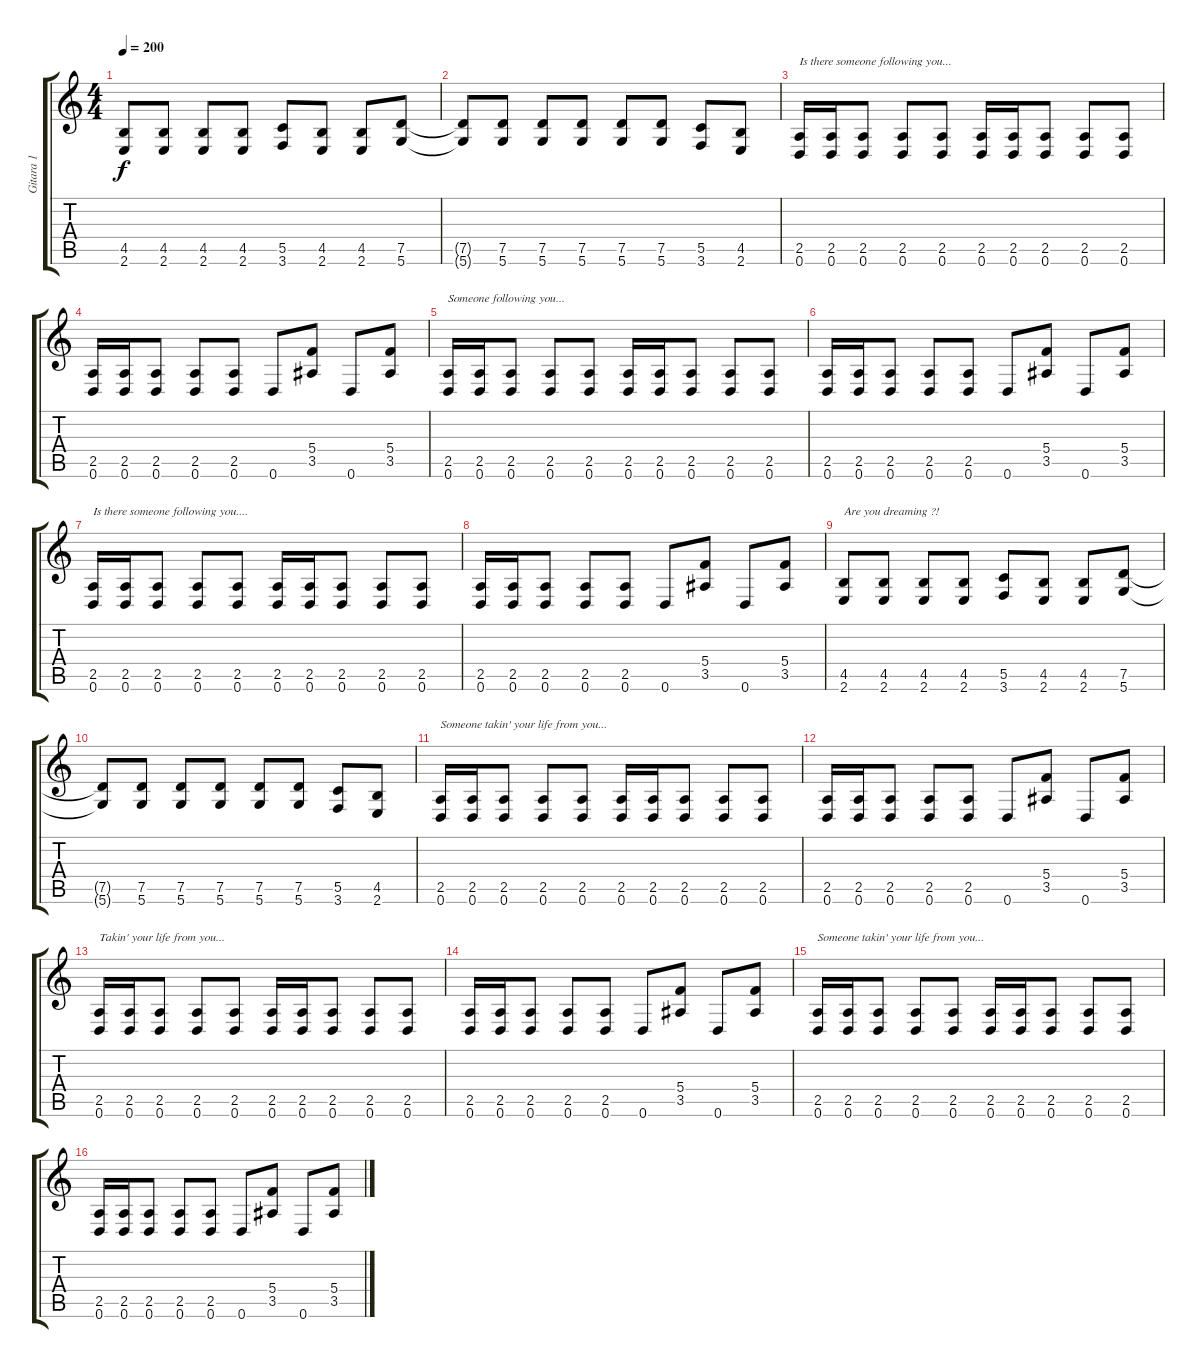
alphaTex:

\track ("Gitara 1" "Gitara 1") {instrument distortionguitar}
\staff {score tabs}
\tuning (D4 A3 F3 C3 G2 D2) {hide}
\ts (4 4)
\tempo 200
\clef g2
\ks c
(4.5 2.6).8{dy f} (4.5 2.6).8 (4.5 2.6).8 (4.5 2.6).8 (5.5 3.6).8 (4.5 2.6).8 (4.5 2.6).8 (7.5 5.6).8 |
(7.5{t} 5.6{t}).8 (7.5 5.6).8 (7.5 5.6).8 (7.5 5.6).8 (7.5 5.6).8 (7.5 5.6).8 (5.5 3.6).8 (4.5 2.6).8 |
(2.5 0.6).16{txt "Is there someone following you..."} (2.5 0.6).16 (2.5 0.6).8 (2.5 0.6).8 (2.5 0.6).8 (2.5 0.6).16 (2.5 0.6).16 (2.5 0.6).8 (2.5 0.6).8 (2.5 0.6).8 |
(2.5 0.6).16 (2.5 0.6).16 (2.5 0.6).8 (2.5 0.6).8 (2.5 0.6).8 0.6.8 (5.4 3.5).8 0.6.8 (5.4 3.5).8 |
(2.5 0.6).16{txt "Someone following you..."} (2.5 0.6).16 (2.5 0.6).8 (2.5 0.6).8 (2.5 0.6).8 (2.5 0.6).16 (2.5 0.6).16 (2.5 0.6).8 (2.5 0.6).8 (2.5 0.6).8 |
(2.5 0.6).16 (2.5 0.6).16 (2.5 0.6).8 (2.5 0.6).8 (2.5 0.6).8 0.6.8 (5.4 3.5).8 0.6.8 (5.4 3.5).8 |
(2.5 0.6).16{txt "Is there someone following you...."} (2.5 0.6).16 (2.5 0.6).8 (2.5 0.6).8 (2.5 0.6).8 (2.5 0.6).16 (2.5 0.6).16 (2.5 0.6).8 (2.5 0.6).8 (2.5 0.6).8 |
(2.5 0.6).16 (2.5 0.6).16 (2.5 0.6).8 (2.5 0.6).8 (2.5 0.6).8 0.6.8 (5.4 3.5).8 0.6.8 (5.4 3.5).8 |
(4.5 2.6).8{txt "Are you dreaming ?!"} (4.5 2.6).8 (4.5 2.6).8 (4.5 2.6).8 (5.5 3.6).8 (4.5 2.6).8 (4.5 2.6).8 (7.5 5.6).8 |
(7.5{t} 5.6{t}).8 (7.5 5.6).8 (7.5 5.6).8 (7.5 5.6).8 (7.5 5.6).8 (7.5 5.6).8 (5.5 3.6).8 (4.5 2.6).8 |
(2.5 0.6).16{txt "Someone takin' your life from you..."} (2.5 0.6).16 (2.5 0.6).8 (2.5 0.6).8 (2.5 0.6).8 (2.5 0.6).16 (2.5 0.6).16 (2.5 0.6).8 (2.5 0.6).8 (2.5 0.6).8 |
(2.5 0.6).16 (2.5 0.6).16 (2.5 0.6).8 (2.5 0.6).8 (2.5 0.6).8 0.6.8 (5.4 3.5).8 0.6.8 (5.4 3.5).8 |
(2.5 0.6).16{txt "Takin' your life from you..."} (2.5 0.6).16 (2.5 0.6).8 (2.5 0.6).8 (2.5 0.6).8 (2.5 0.6).16 (2.5 0.6).16 (2.5 0.6).8 (2.5 0.6).8 (2.5 0.6).8 |
(2.5 0.6).16 (2.5 0.6).16 (2.5 0.6).8 (2.5 0.6).8 (2.5 0.6).8 0.6.8 (5.4 3.5).8 0.6.8 (5.4 3.5).8 |
(2.5 0.6).16{txt "Someone takin' your life from you..."} (2.5 0.6).16 (2.5 0.6).8 (2.5 0.6).8 (2.5 0.6).8 (2.5 0.6).16 (2.5 0.6).16 (2.5 0.6).8 (2.5 0.6).8 (2.5 0.6).8 |
(2.5 0.6).16 (2.5 0.6).16 (2.5 0.6).8 (2.5 0.6).8 (2.5 0.6).8 0.6.8 (5.4 3.5).8 0.6.8 (5.4 3.5).8
